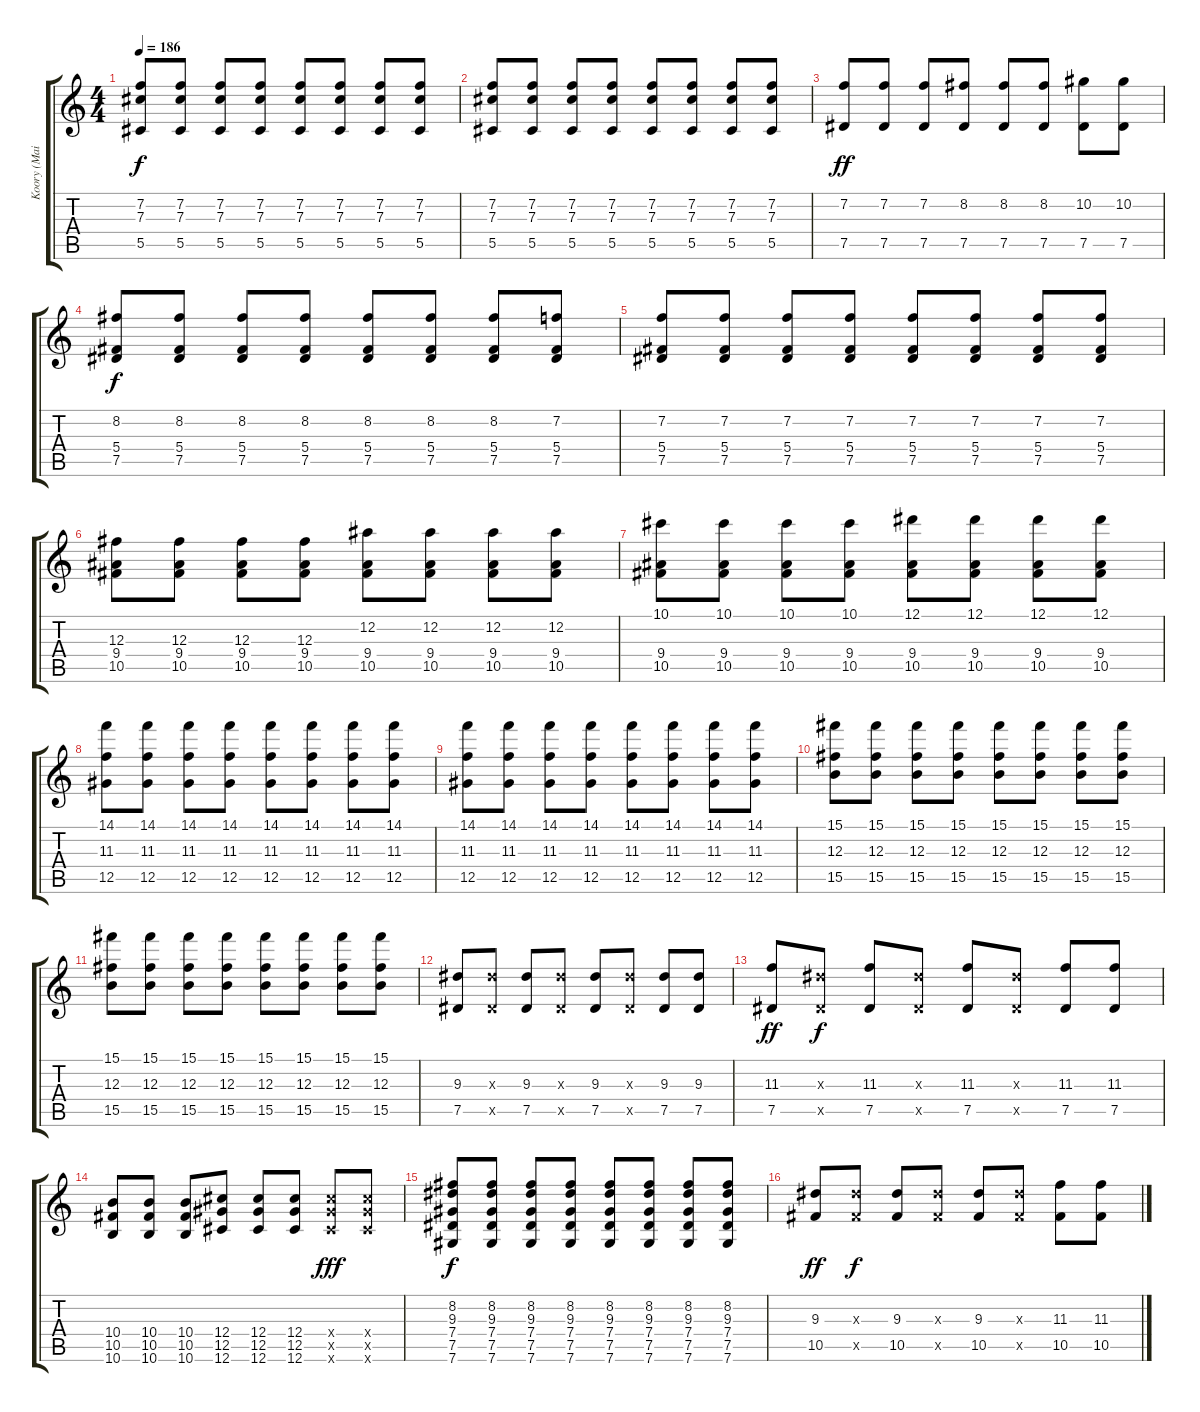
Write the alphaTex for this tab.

\track ("Koory (Main Guitar)" "Koory (Mai") {instrument distortionguitar}
\staff {score tabs}
\tuning (Eb4 Bb3 Gb3 Db3 Ab2 Db2) {hide}
\ts (4 4)
\tempo 186
\clef g2
\ks c
(7.2 7.3 5.5).8{dy f} (7.2 7.3 5.5).8 (7.2 7.3 5.5).8 (7.2 7.3 5.5).8 (7.2 7.3 5.5).8 (7.2 7.3 5.5).8 (7.2 7.3 5.5).8 (7.2 7.3 5.5).8 |
(7.2 7.3 5.5).8 (7.2 7.3 5.5).8 (7.2 7.3 5.5).8 (7.2 7.3 5.5).8 (7.2 7.3 5.5).8 (7.2 7.3 5.5).8 (7.2 7.3 5.5).8 (7.2 7.3 5.5).8 |
(7.2 7.5).8{dy ff} (7.2 7.5).8 (7.2 7.5).8 (8.2 7.5).8 (8.2 7.5).8 (8.2 7.5).8 (10.2 7.5).8 (10.2 7.5).8 |
(8.2 5.4 7.5).8{dy f} (8.2 5.4 7.5).8 (8.2 5.4 7.5).8 (8.2 5.4 7.5).8 (8.2 5.4 7.5).8 (8.2 5.4 7.5).8 (8.2 5.4 7.5).8 (7.2 5.4 7.5).8 |
(7.2 5.4 7.5).8 (7.2 5.4 7.5).8 (7.2 5.4 7.5).8 (7.2 5.4 7.5).8 (7.2 5.4 7.5).8 (7.2 5.4 7.5).8 (7.2 5.4 7.5).8 (7.2 5.4 7.5).8 |
(12.3 9.4 10.5).8 (12.3 9.4 10.5).8 (12.3 9.4 10.5).8 (12.3 9.4 10.5).8 (12.2 9.4 10.5).8 (12.2 9.4 10.5).8 (12.2 9.4 10.5).8 (12.2 9.4 10.5).8 |
(10.1 9.4 10.5).8 (10.1 9.4 10.5).8 (10.1 9.4 10.5).8 (10.1 9.4 10.5).8 (12.1 9.4 10.5).8 (12.1 9.4 10.5).8 (12.1 9.4 10.5).8 (12.1 9.4 10.5).8 |
(14.1 11.3 12.5).8 (14.1 11.3 12.5).8 (14.1 11.3 12.5).8 (14.1 11.3 12.5).8 (14.1 11.3 12.5).8 (14.1 11.3 12.5).8 (14.1 11.3 12.5).8 (14.1 11.3 12.5).8 |
(14.1 11.3 12.5).8 (14.1 11.3 12.5).8 (14.1 11.3 12.5).8 (14.1 11.3 12.5).8 (14.1 11.3 12.5).8 (14.1 11.3 12.5).8 (14.1 11.3 12.5).8 (14.1 11.3 12.5).8 |
(15.1 12.3 15.5).8 (15.1 12.3 15.5).8 (15.1 12.3 15.5).8 (15.1 12.3 15.5).8 (15.1 12.3 15.5).8 (15.1 12.3 15.5).8 (15.1 12.3 15.5).8 (15.1 12.3 15.5).8 |
(15.1 12.3 15.5).8 (15.1 12.3 15.5).8 (15.1 12.3 15.5).8 (15.1 12.3 15.5).8 (15.1 12.3 15.5).8 (15.1 12.3 15.5).8 (15.1 12.3 15.5).8 (15.1 12.3 15.5).8 |
(9.3 7.5).8 (9.3{x} 7.5{x}).8 (9.3 7.5).8 (9.3{x} 7.5{x}).8 (9.3 7.5).8 (9.3{x} 7.5{x}).8 (9.3 7.5).8 (9.3 7.5).8 |
(11.3 7.5).8{dy ff} (9.3{x} 7.5{x}).8{dy f} (11.3 7.5).8 (9.3{x} 7.5{x}).8 (11.3 7.5).8 (9.3{x} 7.5{x}).8 (11.3 7.5).8 (11.3 7.5).8 |
(10.4 10.5 10.6).8 (10.4 10.5 10.6).8 (10.4 10.5 10.6).8 (12.4 12.5 12.6).8 (12.4 12.5 12.6).8 (12.4 12.5 12.6).8 (12.4{x} 12.5{x} 12.6{x}).8{dy fff} (12.4{x} 12.5{x} 12.6{x}).8 |
(8.2 9.3 7.4 7.5 7.6).8{dy f} (8.2 9.3 7.4 7.5 7.6).8 (8.2 9.3 7.4 7.5 7.6).8 (8.2 9.3 7.4 7.5 7.6).8 (8.2 9.3 7.4 7.5 7.6).8 (8.2 9.3 7.4 7.5 7.6).8 (8.2 9.3 7.4 7.5 7.6).8 (8.2 9.3 7.4 7.5 7.6).8 |
(9.3 10.5).8{dy ff} (9.3{x} 10.5{x}).8{dy f} (9.3 10.5).8 (9.3{x} 10.5{x}).8 (9.3 10.5).8 (9.3{x} 10.5{x}).8 (11.3 10.5).8 (11.3 10.5).8
